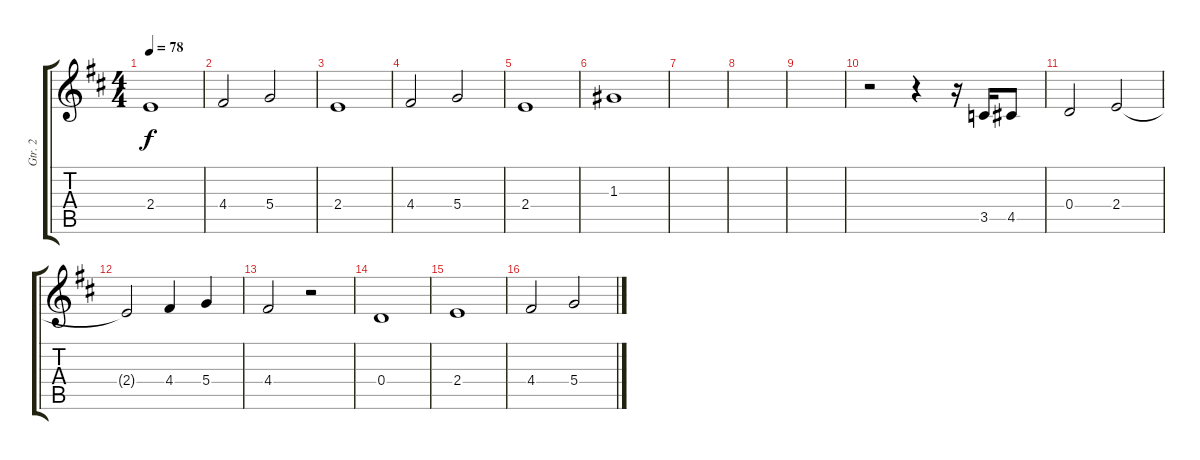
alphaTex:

\track ("Gtr. 2" "Gtr. 2") {instrument electricguitarclean}
\staff {score tabs}
\tuning (E4 B3 G3 D3 A2 E2) {hide}
\ts (4 4)
\tempo 78
\clef g2
\ks d
2.4.1{dy f} |
4.4.2 5.4.2 |
2.4.1 |
4.4.2 5.4.2 |
2.4.1 |
1.3.1 |
|
|
|
r.2 r.4 r.16 3.5.16 4.5.8 |
0.4.2 2.4.2 |
2.4{t}.2 4.4.4 5.4.4 |
4.4.2 r.2 |
0.4.1 |
2.4.1 |
4.4.2 5.4.2
